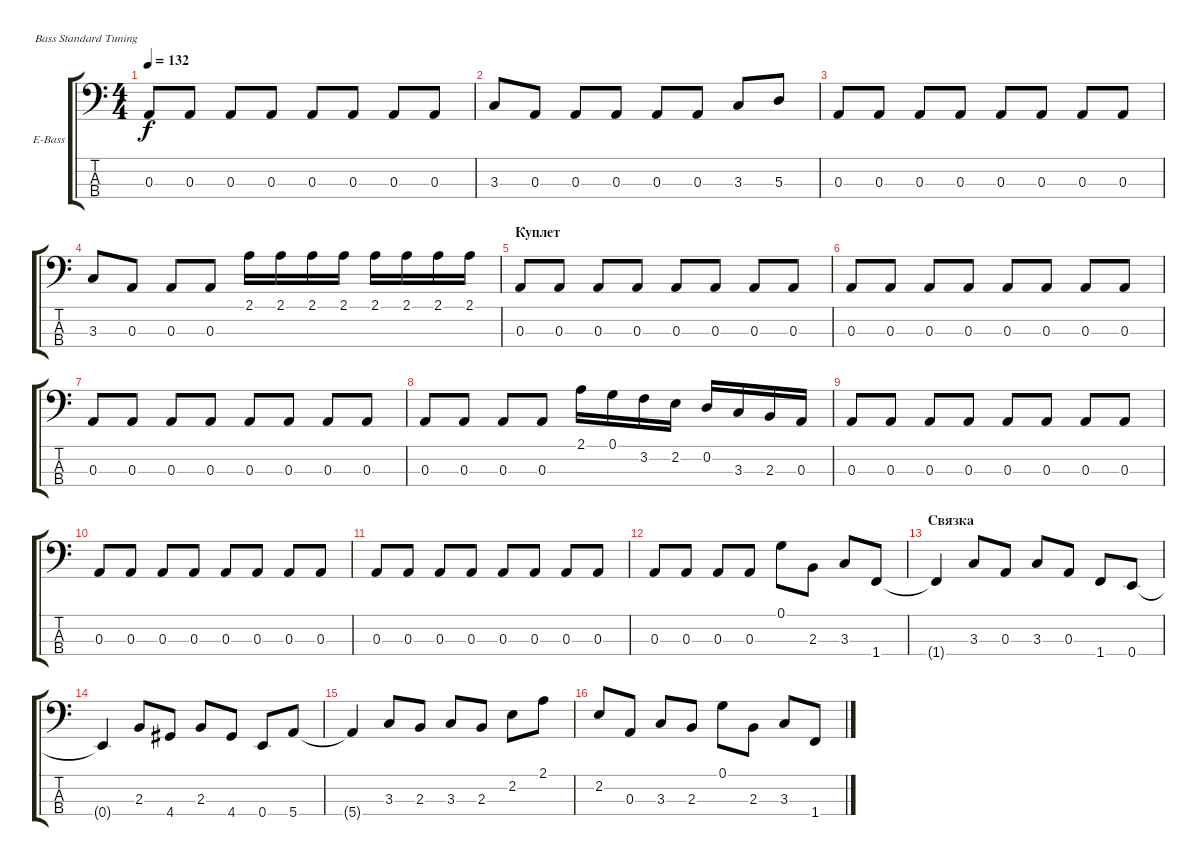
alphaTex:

\bracketExtendMode groupsimilarinstruments
\firstSystemTrackNameOrientation horizontal
\otherSystemsTrackNameOrientation horizontal
\track ("Алик Грановский" "E-Bass") {instrument electricbassfinger}
\staff {score tabs}
\tuning (G2 D2 A1 E1)
\ts (4 4)
\tempo 132
\clef f4
\ks c
0.3.8{dy f} 0.3.8 0.3.8 0.3.8 0.3.8 0.3.8 0.3.8 0.3.8 |
3.3.8 0.3.8 0.3.8 0.3.8 0.3.8 0.3.8 3.3.8 5.3.8 |
0.3.8 0.3.8 0.3.8 0.3.8 0.3.8 0.3.8 0.3.8 0.3.8 |
3.3.8 0.3.8 0.3.8 0.3.8 2.1.16 2.1.16 2.1.16 2.1.16 2.1.16 2.1.16 2.1.16 2.1.16 |
\section ("" "Куплет")
0.3.8 0.3.8 0.3.8 0.3.8 0.3.8 0.3.8 0.3.8 0.3.8 |
0.3.8 0.3.8 0.3.8 0.3.8 0.3.8 0.3.8 0.3.8 0.3.8 |
0.3.8 0.3.8 0.3.8 0.3.8 0.3.8 0.3.8 0.3.8 0.3.8 |
0.3.8 0.3.8 0.3.8 0.3.8 2.1.16 0.1.16 3.2.16 2.2.16 0.2.16 3.3.16 2.3.16 0.3.16 |
0.3.8 0.3.8 0.3.8 0.3.8 0.3.8 0.3.8 0.3.8 0.3.8 |
0.3.8 0.3.8 0.3.8 0.3.8 0.3.8 0.3.8 0.3.8 0.3.8 |
0.3.8 0.3.8 0.3.8 0.3.8 0.3.8 0.3.8 0.3.8 0.3.8 |
0.3.8 0.3.8 0.3.8 0.3.8 0.1.8 2.3.8 3.3.8 1.4.8 |
\section ("" "Связка")
1.4{t}.4 3.3.8 0.3.8 3.3.8 0.3.8 1.4.8 0.4.8 |
0.4{t}.4 2.3.8 4.4.8 2.3.8 4.4.8 0.4.8 5.4.8 |
5.4{t}.4 3.3.8 2.3.8 3.3.8 2.3.8 2.2.8 2.1.8 |
2.2.8 0.3.8 3.3.8 2.3.8 0.1.8 2.3.8 3.3.8 1.4.8
